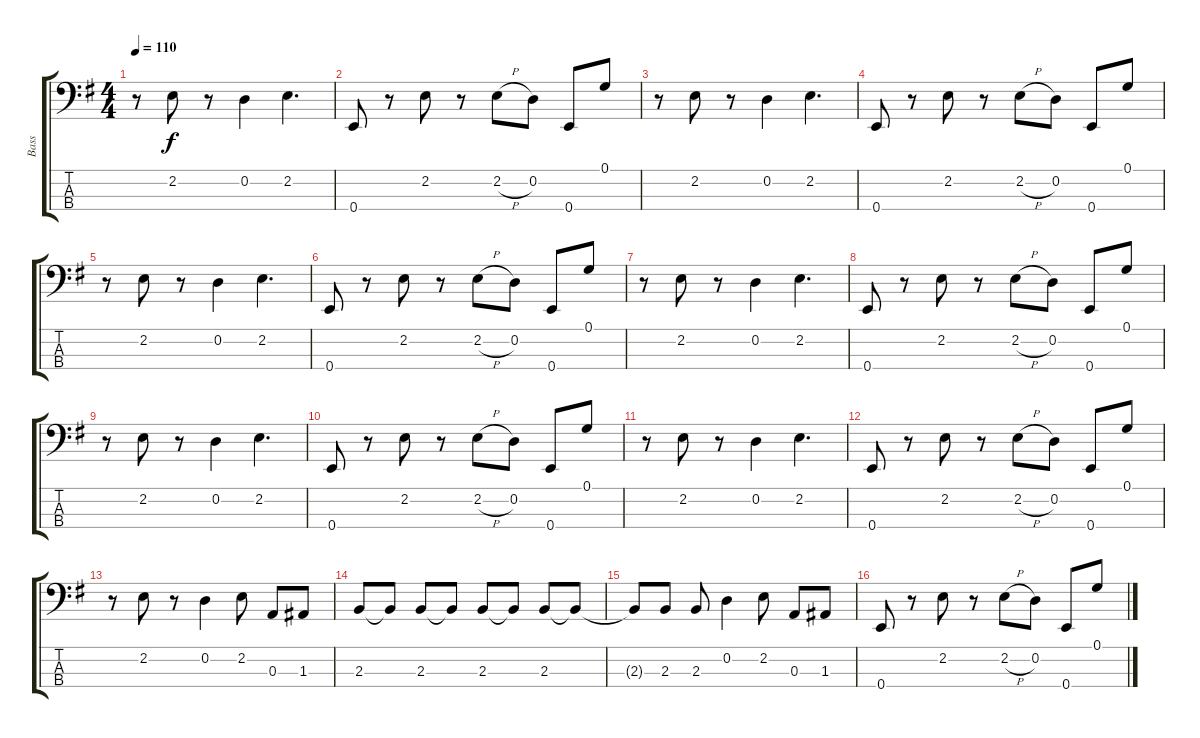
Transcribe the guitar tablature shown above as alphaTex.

\track ("Bass" "Bass") {instrument electricbassfinger}
\staff {score tabs}
\tuning (G2 D2 A1 E1) {hide}
\ts (4 4)
\tempo 110
\clef f4
\ks g
r.8{dy f} 2.2.8 r.8 0.2.4 2.2.4{d} |
0.4.8 r.8 2.2.8 r.8 2.2{h}.8 0.2.8 0.4.8 0.1.8 |
r.8 2.2.8 r.8 0.2.4 2.2.4{d} |
0.4.8 r.8 2.2.8 r.8 2.2{h}.8 0.2.8 0.4.8 0.1.8 |
r.8 2.2.8 r.8 0.2.4 2.2.4{d} |
0.4.8 r.8 2.2.8 r.8 2.2{h}.8 0.2.8 0.4.8 0.1.8 |
r.8 2.2.8 r.8 0.2.4 2.2.4{d} |
0.4.8 r.8 2.2.8 r.8 2.2{h}.8 0.2.8 0.4.8 0.1.8 |
r.8 2.2.8 r.8 0.2.4 2.2.4{d} |
0.4.8 r.8 2.2.8 r.8 2.2{h}.8 0.2.8 0.4.8 0.1.8 |
r.8 2.2.8 r.8 0.2.4 2.2.4{d} |
0.4.8 r.8 2.2.8 r.8 2.2{h}.8 0.2.8 0.4.8 0.1.8 |
r.8 2.2.8 r.8 0.2.4 2.2.8 0.3.8 1.3.8 |
2.3.8 2.3{t}.8 2.3.8 2.3{t}.8 2.3.8 2.3{t}.8 2.3.8 2.3{t}.8 |
2.3{t}.8 2.3.8 2.3.8 0.2.4 2.2.8 0.3.8 1.3.8 |
0.4.8 r.8 2.2.8 r.8 2.2{h}.8 0.2.8 0.4.8 0.1.8
